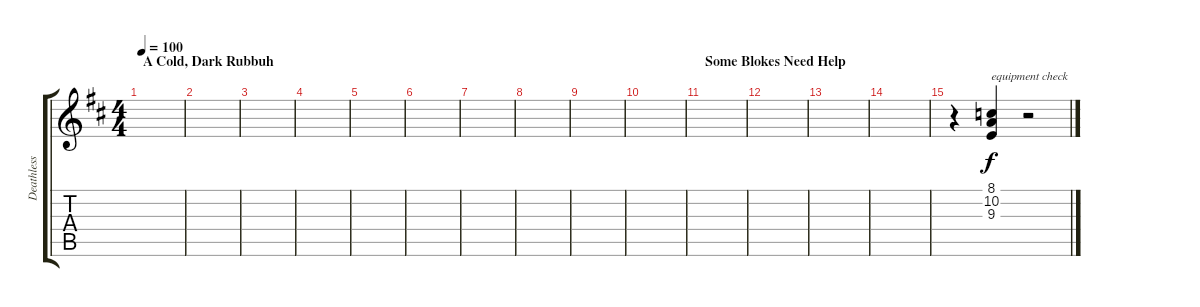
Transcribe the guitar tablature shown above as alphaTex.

\track ("Deathless Horsie (Keyboards - high)" "Deathless ") {instrument synthbrass1}
\staff {score tabs}
\tuning (E4 B3 G3 D3 A2 E2) {hide}
\ts (4 4)
\section ("" "A Cold, Dark Rubbuh")
\tempo 100
\clef g2
\ks d
|
|
|
|
|
|
|
|
|
|
\section ("" "Some Blokes Need Help")
|
|
|
|
r.4 (8.1 10.2 9.3).4{txt "equipment check"} r.2
